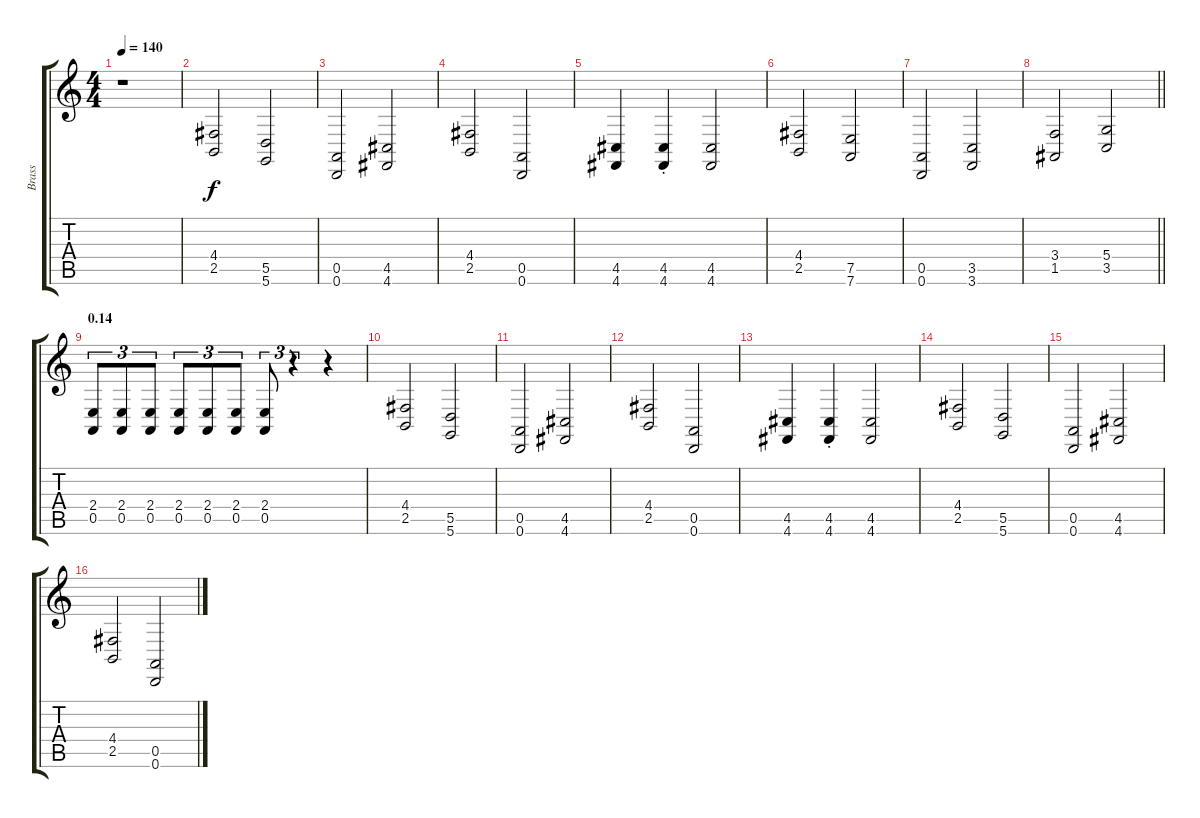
\track ("Brass" "Brass") {instrument brasssection}
\staff {score tabs}
\tuning (E4 B3 G3 D3 A2 D2) {hide}
\ts (4 4)
\tempo 140
\clef g2
\ks c
r.1{dy f instrument brasssection} |
(4.4 2.5).2 (5.5 5.6).2 |
(0.5 0.6).2 (4.5 4.6).2 |
(4.4 2.5).2 (0.5 0.6).2 |
(4.5 4.6).4 (4.5{st} 4.6{st}).4 (4.5 4.6).2 |
(4.4 2.5).2 (7.5 7.6).2 |
(0.5 0.6).2 (3.5 3.6).2 |
\barLineRight lightlight
(3.4 1.5).2 (5.4 3.5).2 |
\section ("" "0.14")
(2.4 0.5).8{tu (3 2)} (2.4 0.5).8{tu (3 2)} (2.4 0.5).8{tu (3 2)} (2.4 0.5).8{tu (3 2)} (2.4 0.5).8{tu (3 2)} (2.4 0.5).8{tu (3 2)} (2.4 0.5).8{tu (3 2)} r.4{tu (3 2)} r.4 |
(4.4 2.5).2 (5.5 5.6).2 |
(0.5 0.6).2 (4.5 4.6).2 |
(4.4 2.5).2 (0.5 0.6).2 |
(4.5 4.6).4 (4.5{st} 4.6{st}).4 (4.5 4.6).2 |
(4.4 2.5).2 (5.5 5.6).2 |
(0.5 0.6).2 (4.5 4.6).2 |
(4.4 2.5).2 (0.5 0.6).2
